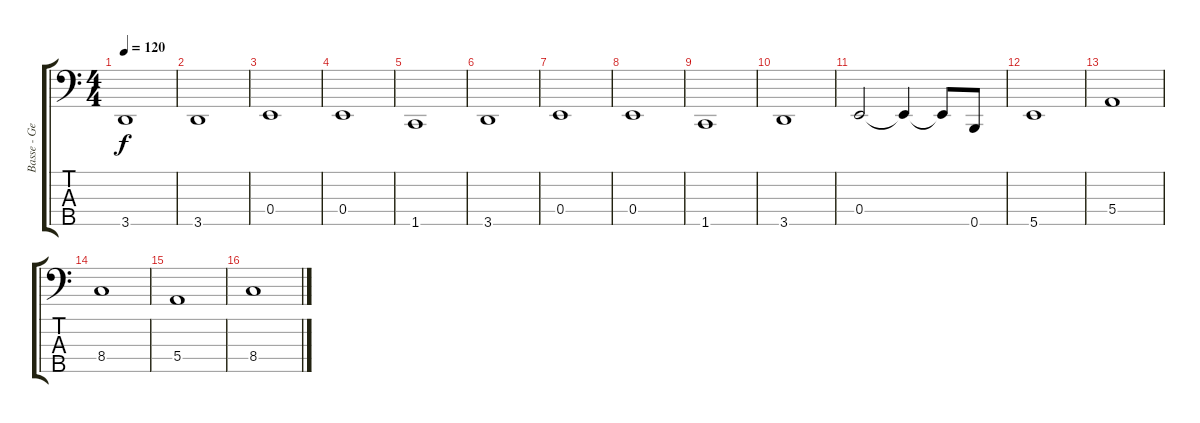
\track ("Basse - Georg" "Basse - Ge") {instrument electricbassfinger}
\staff {score tabs}
\tuning (G2 D2 A1 E1 B0) {hide}
\ts (4 4)
\tempo 120
\clef f4
\ks c
3.5.1{dy f} |
3.5.1 |
0.4.1 |
0.4.1 |
1.5.1 |
3.5.1 |
0.4.1 |
0.4.1 |
1.5.1 |
3.5.1 |
0.4.2 0.4{t}.4 0.4{t}.8 0.5.8 |
5.5.1 |
5.4.1 |
8.4.1 |
5.4.1 |
8.4.1
